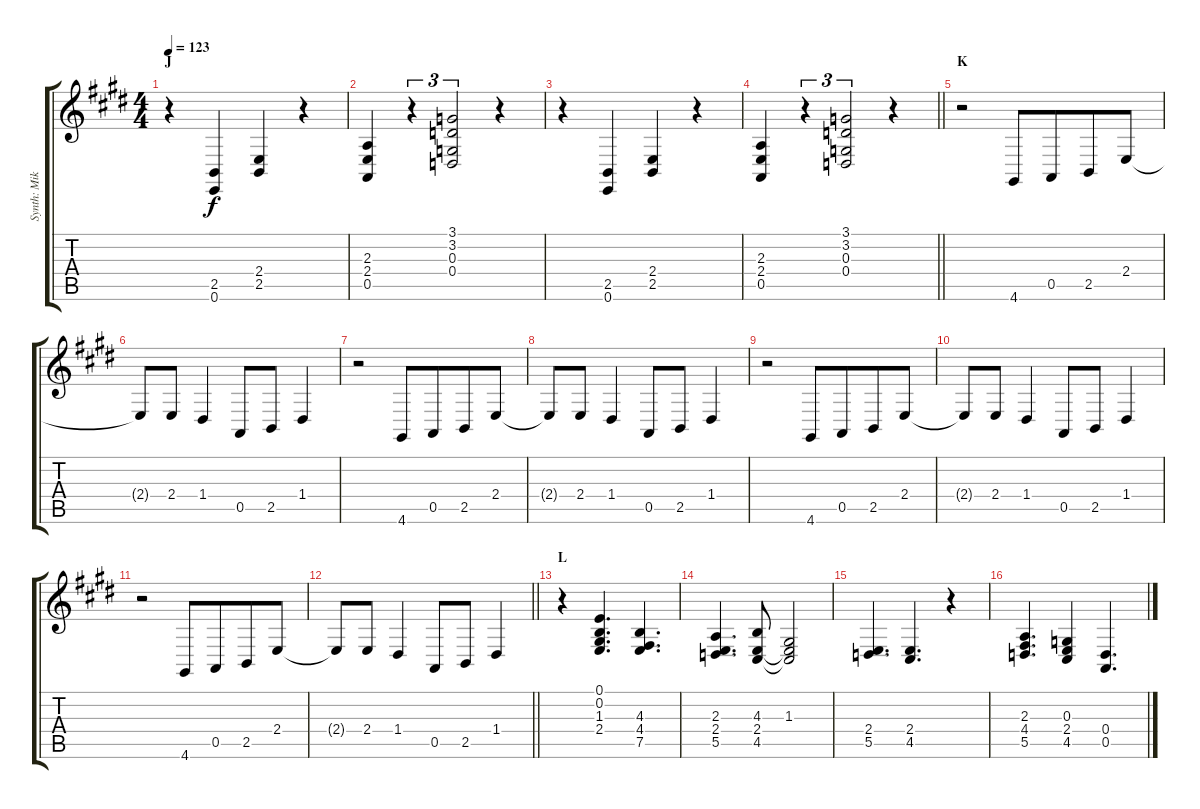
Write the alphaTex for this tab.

\track ("Synth: Mike" "Synth: Mik") {instrument synthstrings1}
\staff {score tabs}
\tuning (E4 B3 G3 D3 A2 E2) {hide}
\ts (4 4)
\section ("" "J")
\tempo 123
\clef g2
\ks e
r.4{dy f} (2.5 0.6).4 (2.4 2.5).4 r.4 |
(2.3 2.4 0.5).4 r.4{tu (3 2)} (3.1 3.2 0.3 0.4).2{tu (3 2)} r.4 |
r.4 (2.5 0.6).4 (2.4 2.5).4 r.4 |
\barLineRight lightlight
(2.3 2.4 0.5).4 r.4{tu (3 2)} (3.1 3.2 0.3 0.4).2{tu (3 2)} r.4 |
\section ("" "K")
r.2{volume 11 instrument glockenspiel} 4.6.8 0.5.8{beam merge} 2.5.8 2.4.8 |
2.4{t}.8 2.4.8 1.4.4 0.5.8 2.5.8 1.4.4 |
r.2 4.6.8 0.5.8{beam merge} 2.5.8 2.4.8 |
2.4{t}.8 2.4.8 1.4.4 0.5.8 2.5.8 1.4.4 |
r.2 4.6.8 0.5.8{beam merge} 2.5.8 2.4.8 |
2.4{t}.8 2.4.8 1.4.4 0.5.8 2.5.8 1.4.4 |
r.2 4.6.8 0.5.8{beam merge} 2.5.8 2.4.8 |
\barLineRight lightlight
2.4{t}.8 2.4.8 1.4.4 0.5.8 2.5.8 1.4.4 |
\section ("" "L")
r.4{volume 10 instrument synthstrings1} (0.1 0.2 1.3 2.4).4{d} (4.3 4.4 7.5).4{d} |
(2.3 2.4 5.5).4{d} (4.3 2.4 4.5).8 (1.3 2.4{t} 4.5{t}).2 |
(2.4 5.5).4{d} (2.4 4.5).4{d} r.4 |
(2.3 4.4 5.5).4{d} (0.3 2.4 4.5).4 (0.4 0.5).4{d}
